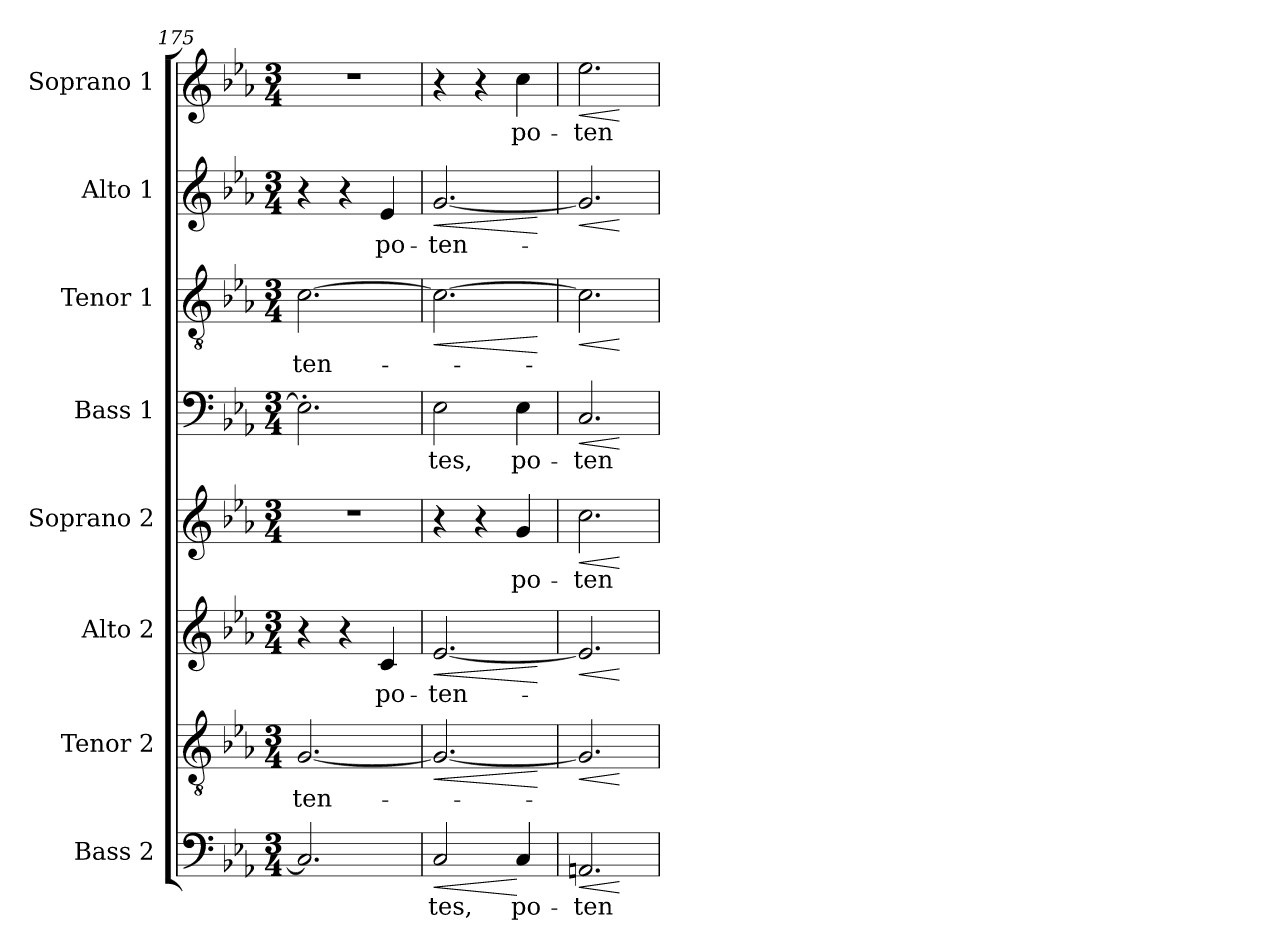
**kern	**text	**dynam	**kern	**text	**dynam	**kern	**text	**dynam	**kern	**text	**dynam	**kern	**text	**dynam	**kern	**text	**dynam	**kern	**text	**dynam	**kern	**text	**dynam
*part8	*part8	*part8	*part7	*part7	*part7	*part6	*part6	*part6	*part5	*part5	*part5	*part4	*part4	*part4	*part3	*part3	*part3	*part2	*part2	*part2	*part1	*part1	*part1
*staff8	*staff8	*staff8	*staff7	*staff7	*staff7	*staff6	*staff6	*staff6	*staff5	*staff5	*staff5	*staff4	*staff4	*staff4	*staff3	*staff3	*staff3	*staff2	*staff2	*staff2	*staff1	*staff1	*staff1
*I"Bass 2	*	*	*I"Tenor 2	*	*	*I"Alto 2	*	*	*I"Soprano 2	*	*	*I"Bass 1	*	*	*I"Tenor 1	*	*	*I"Alto 1	*	*	*I"Soprano 1	*	*
*I'B 2.	*	*	*I'T 2.	*	*	*I'A 2.	*	*	*I'S 2.	*	*	*I'B 1.	*	*	*I'T 1.	*	*	*I'A 1.	*	*	*I'S 1.	*	*
*clefF4	*	*	*clefGv2	*	*	*clefG2	*	*	*clefG2	*	*	*clefF4	*	*	*clefGv2	*	*	*clefG2	*	*	*clefG2	*	*
*	*	*	*ITrd7c12	*	*	*	*	*	*	*	*	*	*	*	*ITrd7c12	*	*	*	*	*	*	*	*
*k[b-e-a-]	*	*	*k[b-e-a-]	*	*	*k[b-e-a-]	*	*	*k[b-e-a-]	*	*	*k[b-e-a-]	*	*	*k[b-e-a-]	*	*	*k[b-e-a-]	*	*	*k[b-e-a-]	*	*
*E-:	*	*	*E-:	*	*	*E-:	*	*	*E-:	*	*	*E-:	*	*	*E-:	*	*	*E-:	*	*	*E-:	*	*
*M3/4	*	*	*M3/4	*	*	*M3/4	*	*	*M3/4	*	*	*M3/4	*	*	*M3/4	*	*	*M3/4	*	*	*M3/4	*	*
=175	=175	=175	=175	=175	=175	=175	=175	=175	=175	=175	=175	=175	=175	=175	=175	=175	=175	=175	=175	=175	=175	=175	=175
!	!	!	!	!LO:LY:b:color=#000000	!	!	!	!	!LO:N:vis=1	!	!	!	!	!	!	!	!	!	!	!	!	!	!
!	!	!	!	!	!	!	!	!	!	!	!	!	!	!	!	!LO:LY:b:color=#000000	!	!	!	!	!LO:N:vis=1	!	!
2.Ci/]	.	.	[2.GGi/	-ten-	.	4r	.	.	2.r	.	.	2.E-'i\]	.	.	[2.Ci\	-ten-	.	4r	.	.	2.r	.	.
.	.	.	.	.	.	4r	.	.	.	.	.	.	.	.	.	.	.	4r	.	.	.	.	.
!	!	!	!	!	!	!	!LO:LY:b:color=#000000	!	!	!	!	!	!	!	!	!	!	!	!	!	!	!	!
!	!	!	!	!	!	!	!	!	!	!	!	!	!	!	!	!	!	!	!LO:LY:b:color=#000000	!	!	!	!
.	.	.	.	.	.	4ci/	po-	.	.	.	.	.	.	.	.	.	.	4e-i/	po-	.	.	.	.
=176	=176	=176	=176	=176	=176	=176	=176	=176	=176	=176	=176	=176	=176	=176	=176	=176	=176	=176	=176	=176	=176	=176	=176
!	!LO:LY:b:color=#000000	!LO:HP:b	!	!	!LO:HP:b	!	!	!	!	!	!	!	!	!	!	!	!	!	!	!	!	!	!
!	!	!	!	!	!	!	!LO:LY:b:color=#000000	!LO:HP:b	!	!	!	!	!	!	!	!	!	!	!	!	!	!	!
!	!	!	!	!	!	!	!	!	!	!	!	!	!LO:LY:b:color=#000000	!	!	!	!LO:HP:b	!	!	!	!	!	!
!	!	!	!	!	!	!	!	!	!	!	!	!	!	!	!	!	!	!	!LO:LY:b:color=#000000	!LO:HP:b	!	!	!
2Ci/	-tes,	<	2.GGi/_	.	<	[2.e-i/	-ten-	<	4r	.	.	2E-i\	-tes,	.	2.Ci\_	.	<	[2.gi/	-ten-	<	4r	.	.
.	.	.	.	.	.	.	.	.	4r	.	.	.	.	.	.	.	.	.	.	.	4r	.	.
!	!LO:LY:b:color=#000000	!	!	!	!	!	!	!	!	!	!	!	!	!	!	!	!	!	!	!	!	!	!
!	!	!	!	!	!	!	!	!	!	!LO:LY:b:color=#000000	!	!	!	!	!	!	!	!	!	!	!	!	!
!	!	!	!	!	!	!	!	!	!	!	!	!	!LO:LY:b:color=#000000	!	!	!	!	!	!	!	!	!	!
!	!	!	!	!	!	!	!	!	!	!	!	!	!	!	!	!	!	!	!	!	!	!LO:LY:b:color=#000000	!
4Ci/	po-	[	.	.	.	.	.	.	4gi/	po-	.	4E-i\	po-	.	.	.	.	.	.	.	4cci\	po-	.
.	.	.	.	.	[	.	.	[	.	.	.	.	.	.	.	.	[	.	.	[	.	.	.
!!LO:PB:g=z
=177	=177	=177	=177	=177	=177	=177	=177	=177	=177	=177	=177	=177	=177	=177	=177	=177	=177	=177	=177	=177	=177	=177	=177
!	!LO:LY:b:color=#000000	!LO:HP:b	!	!	!LO:HP:b	!	!	!LO:HP:b	!	!	!	!	!	!	!	!	!	!	!	!	!	!	!
!	!	!	!	!	!	!	!	!	!	!LO:LY:b:color=#000000	!LO:HP:b	!	!	!	!	!	!	!	!	!	!	!	!
!	!	!	!	!	!	!	!	!	!	!	!	!	!LO:LY:b:color=#000000	!LO:HP:b	!	!	!LO:HP:b	!	!	!LO:HP:b	!	!	!
!	!	!	!	!	!	!	!	!	!	!	!	!	!	!	!	!	!	!	!	!	!	!LO:LY:b:color=#000000	!LO:HP:b
2.AAni/	-ten-	<	2.GGi/]	.	<	2.e-i/]	.	<	2.cci\	-ten-	<	2.Ci/	-ten-	<	2.Ci\]	.	<	2.gi/]	.	<	2.ee-i\	-ten-	<
.	.	[	.	.	[	.	.	[	.	.	[	.	.	[	.	.	[	.	.	[	.	.	[
=	=	=	=	=	=	=	=	=	=	=	=	=	=	=	=	=	=	=	=	=	=	=	=
*-	*-	*-	*-	*-	*-	*-	*-	*-	*-	*-	*-	*-	*-	*-	*-	*-	*-	*-	*-	*-	*-	*-	*-
